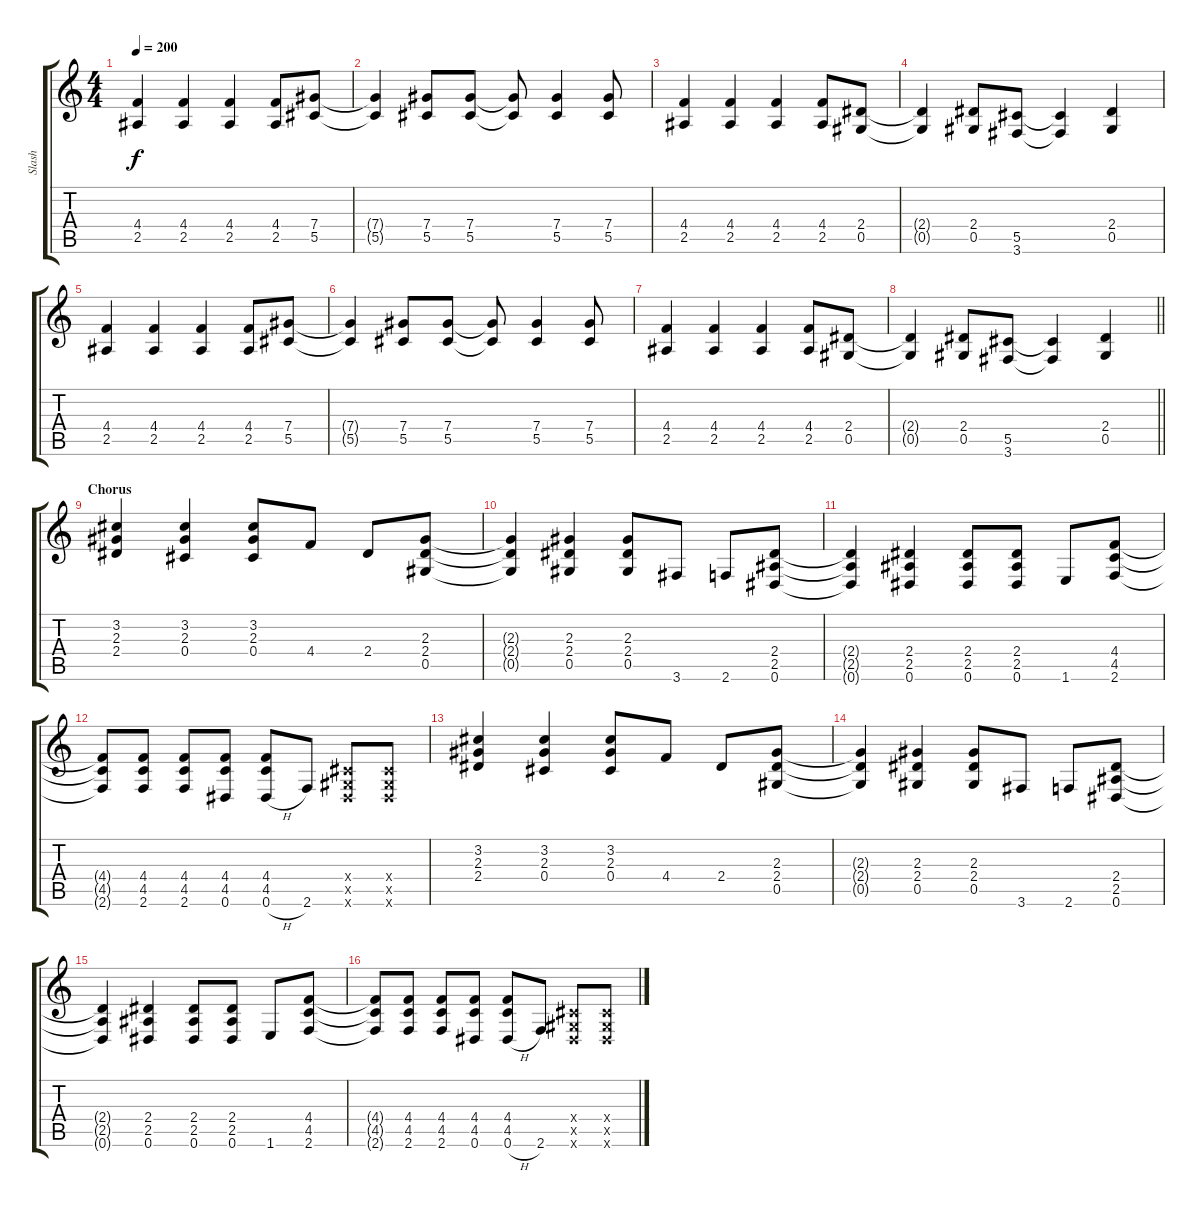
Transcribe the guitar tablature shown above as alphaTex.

\track ("Slash" "Slash") {instrument distortionguitar}
\staff {score tabs}
\tuning (Eb4 Bb3 Gb3 Db3 Ab2 Eb2) {hide}
\ts (4 4)
\tempo 200
\clef g2
\ks c
(4.4 2.5).4{dy f} (4.4 2.5).4 (4.4 2.5).4 (4.4 2.5).8 (7.4 5.5).8 |
(7.4{t} 5.5{t}).4 (7.4 5.5).8 (7.4 5.5).8 (7.4{t} 5.5{t}).8 (7.4 5.5).4 (7.4 5.5).8 |
(4.4 2.5).4 (4.4 2.5).4 (4.4 2.5).4 (4.4 2.5).8 (2.4 0.5).8 |
(2.4{t} 0.5{t}).4 (2.4 0.5).8 (5.5 3.6).8 (5.5{t} 3.6{t}).4 (2.4 0.5).4 |
(4.4 2.5).4 (4.4 2.5).4 (4.4 2.5).4 (4.4 2.5).8 (7.4 5.5).8 |
(7.4{t} 5.5{t}).4 (7.4 5.5).8 (7.4 5.5).8 (7.4{t} 5.5{t}).8 (7.4 5.5).4 (7.4 5.5).8 |
(4.4 2.5).4 (4.4 2.5).4 (4.4 2.5).4 (4.4 2.5).8 (2.4 0.5).8 |
\barLineRight lightlight
(2.4{t} 0.5{t}).4 (2.4 0.5).8 (5.5 3.6).8 (5.5{t} 3.6{t}).4 (2.4 0.5).4 |
\section ("" "Chorus")
(3.2 2.3 2.4).4 (3.2 2.3 0.4).4 (3.2 2.3 0.4).8 4.4.8 2.4.8 (2.3 2.4 0.5).8 |
(2.3{t} 2.4{t} 0.5{t}).4 (2.3 2.4 0.5).4 (2.3 2.4 0.5).8 3.6.8 2.6.8 (2.4 2.5 0.6).8 |
(2.4{t} 2.5{t} 0.6{t}).4 (2.4 2.5 0.6).4 (2.4 2.5 0.6).8 (2.4 2.5 0.6).8 1.6.8 (4.4 4.5 2.6).8 |
(4.4{t} 4.5{t} 2.6{t}).8 (4.4 4.5 2.6).8 (4.4 4.5 2.6).8 (4.4 4.5 0.6).8 (4.4 4.5 0.6{h}).8 2.6.8 (0.4{x} 0.5{x} 0.6{x}).8 (0.4{x} 0.5{x} 0.6{x}).8 |
(3.2 2.3 2.4).4 (3.2 2.3 0.4).4 (3.2 2.3 0.4).8 4.4.8 2.4.8 (2.3 2.4 0.5).8 |
(2.3{t} 2.4{t} 0.5{t}).4 (2.3 2.4 0.5).4 (2.3 2.4 0.5).8 3.6.8 2.6.8 (2.4 2.5 0.6).8 |
(2.4{t} 2.5{t} 0.6{t}).4 (2.4 2.5 0.6).4 (2.4 2.5 0.6).8 (2.4 2.5 0.6).8 1.6.8 (4.4 4.5 2.6).8 |
(4.4{t} 4.5{t} 2.6{t}).8 (4.4 4.5 2.6).8 (4.4 4.5 2.6).8 (4.4 4.5 0.6).8 (4.4 4.5 0.6{h}).8 2.6.8 (0.4{x} 0.5{x} 0.6{x}).8 (0.4{x} 0.5{x} 0.6{x}).8
